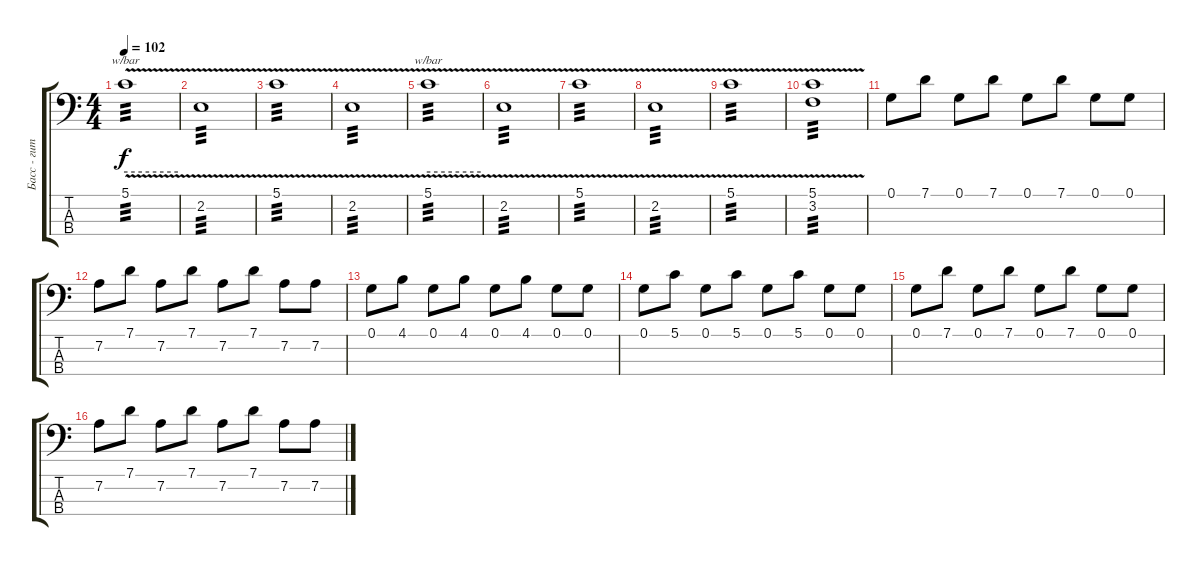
\track ("Басс - гитара" "Басс - гит") {instrument acousticbass}
\staff {score tabs}
\tuning (G2 D2 A1 E1) {hide}
\ts (4 4)
\tempo 102
\clef f4
\ks c
5.1{v}.1{tbe (hold default 0 0 60 0) tp 3 dy f} |
2.2{v}.1{tp 3} |
5.1{v}.1{tp 3} |
2.2{v}.1{tp 3} |
5.1{v}.1{tbe (hold default 0 0 60 0) tp 3} |
2.2{v}.1{tp 3} |
5.1{v}.1{tp 3} |
2.2{v}.1{tp 3} |
5.1{v}.1{tp 3} |
(5.1{v} 3.2).1{tp 3} |
0.1.8 7.1.8 0.1.8 7.1.8 0.1.8 7.1.8 0.1.8 0.1.8 |
7.2.8 7.1.8 7.2.8 7.1.8 7.2.8 7.1.8 7.2.8 7.2.8 |
0.1.8 4.1.8 0.1.8 4.1.8 0.1.8 4.1.8 0.1.8 0.1.8 |
0.1.8 5.1.8 0.1.8 5.1.8 0.1.8 5.1.8 0.1.8 0.1.8 |
0.1.8 7.1.8 0.1.8 7.1.8 0.1.8 7.1.8 0.1.8 0.1.8 |
7.2.8 7.1.8 7.2.8 7.1.8 7.2.8 7.1.8 7.2.8 7.2.8
